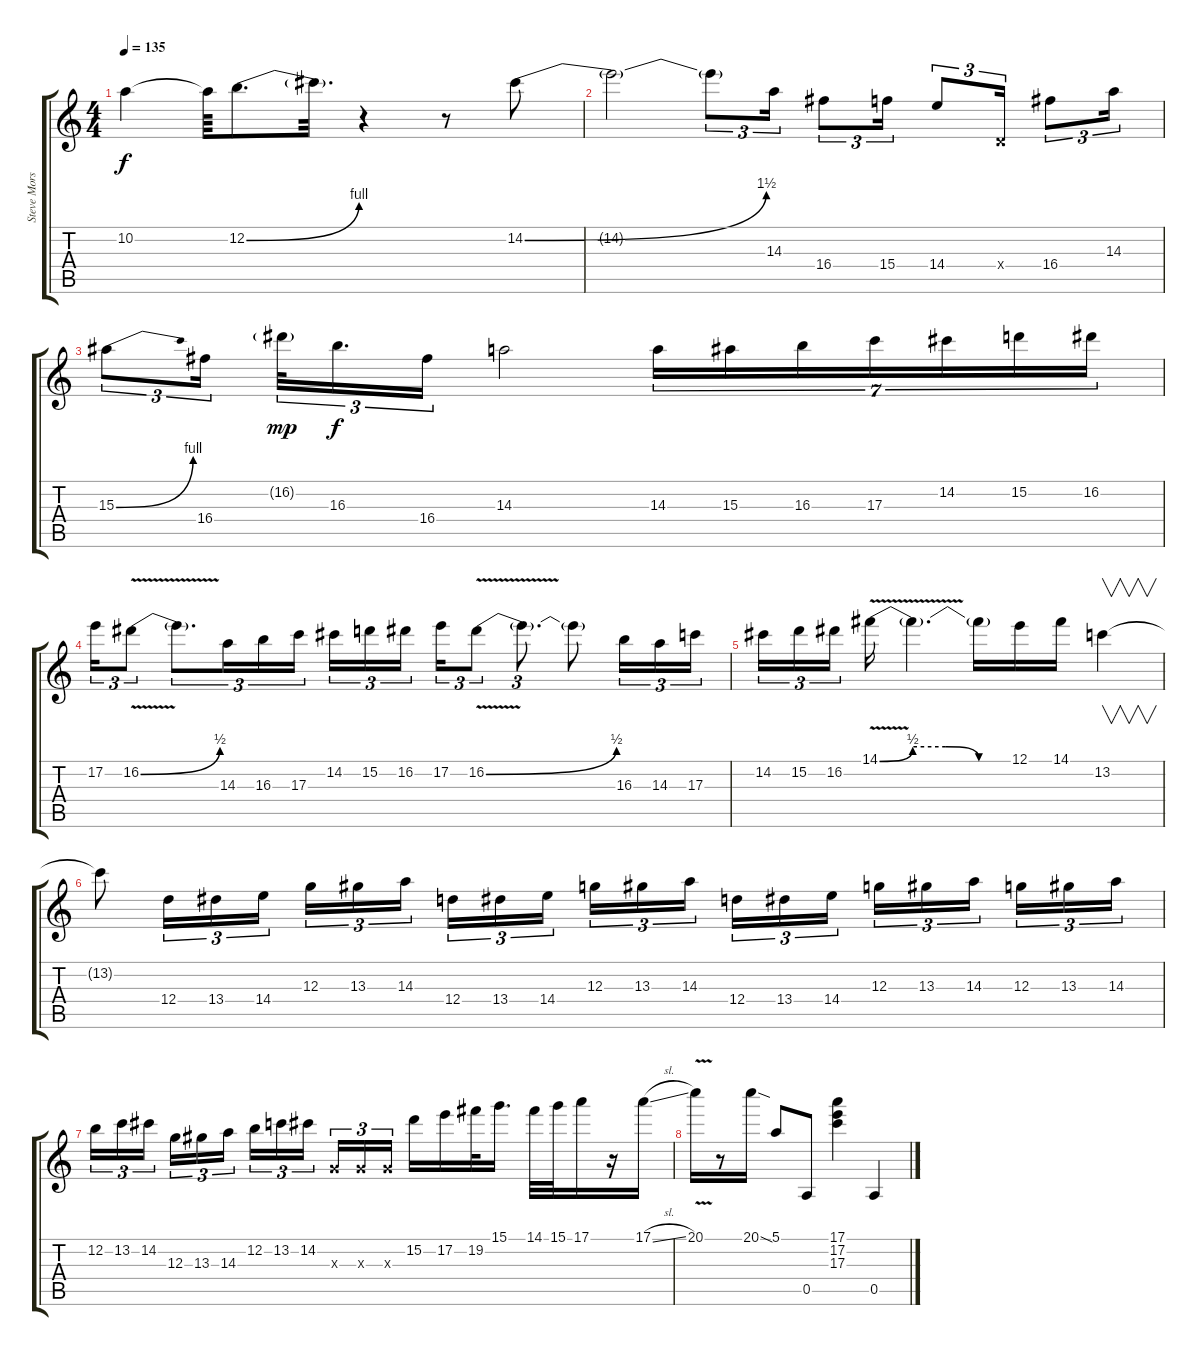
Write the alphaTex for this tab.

\track ("Steve Morse" "Steve Mors") {instrument overdrivenguitar}
\staff {score tabs}
\tuning (E4 B3 G3 D3 A2 E2) {hide}
\ts (4 4)
\tempo 135
\clef g2
\ks c
10.2.4{dy f} 10.2{t}.64 12.2{be (bend 0 0 60 4)}.8{d} 12.2{t}.32{d} r.4 r.8 14.2{be (bend 0 0 60 6)}.8 |
14.2{t}.2 14.2{t}.8{tu (3 2)} 14.3.16{tu (3 2)} 16.4.8{tu (3 2)} 15.4.16{tu (3 2)} 14.4.8{tu (3 2)} 0.4{x}.16{tu (3 2)} 16.4.8{tu (3 2)} 14.3.16{tu (3 2)} |
15.3{be (bend 0 0 60 4)}.8{tu (3 2)} 16.4.16{tu (3 2) beam splitsecondary} 16.2{g}.32{tu (3 2) dy mp} 16.3.16{d tu (3 2) dy f} 16.4.16{tu (3 2)} 14.3.2 14.3.16{tu (7 4)} 15.3.16{tu (7 4)} 16.3.16{tu (7 4)} 17.3.16{tu (7 4)} 14.2.16{tu (7 4)} 15.2.16{tu (7 4)} 16.2.16{tu (7 4)} |
17.2.16{tu (3 2)} 16.2{be (bend 0 0 60 2) v}.8{tu (3 2)} 16.2{t}.8{d tu (3 2)} 14.3.16{tu (3 2)} 16.3.16{tu (3 2)} 17.3.16{tu (3 2) beam splitsecondary} 14.2.16{tu (3 2)} 15.2.16{tu (3 2)} 16.2.16{tu (3 2)} 17.2.16{tu (3 2)} 16.2{be (bend 0 0 60 2) v}.8{tu (3 2)} 16.2{t}.8{d tu (3 2)} 16.2{t}.8 16.3.16{tu (3 2)} 14.3.16{tu (3 2)} 17.3.16{tu (3 2)} |
14.2.16{tu (3 2)} 15.2.16{tu (3 2)} 16.2.16{tu (3 2) beam splitsecondary} 14.1{be (custom 0 0 15 2 30 2 45 0 60 0) v}.16 14.1{t}.4{d} 14.1{t}.16 12.1.16 14.1.16 13.2.4{v} |
13.2{t}.8 12.4.16{tu (3 2)} 13.4.16{tu (3 2)} 14.4.16{tu (3 2)} 12.3.16{tu (3 2)} 13.3.16{tu (3 2)} 14.3.16{tu (3 2) beam splitsecondary} 12.4.16{tu (3 2)} 13.4.16{tu (3 2)} 14.4.16{tu (3 2)} 12.3.16{tu (3 2)} 13.3.16{tu (3 2)} 14.3.16{tu (3 2) beam splitsecondary} 12.4.16{tu (3 2)} 13.4.16{tu (3 2)} 14.4.16{tu (3 2)} 12.3.16{tu (3 2)} 13.3.16{tu (3 2)} 14.3.16{tu (3 2) beam splitsecondary} 12.3.16{tu (3 2)} 13.3.16{tu (3 2)} 14.3.16{tu (3 2)} |
12.2.16{tu (3 2)} 13.2.16{tu (3 2)} 14.2.16{tu (3 2) beam splitsecondary} 12.3.16{tu (3 2)} 13.3.16{tu (3 2)} 14.3.16{tu (3 2)} 12.2.16{tu (3 2)} 13.2.16{tu (3 2)} 14.2.16{tu (3 2) beam splitsecondary} 0.3{x}.16{tu (3 2)} 0.3{x}.16{tu (3 2)} 0.3{x}.16{tu (3 2)} 15.2.16 17.2.16 19.2.32 15.1.16{d} 14.1.32 15.1.32 17.1.16 r.16 17.1{sl}.16 |
20.1{v}.16 r.8 20.1{sod}.16 5.1.8 0.5.8 (17.1 17.2 17.3).4 0.5.4
